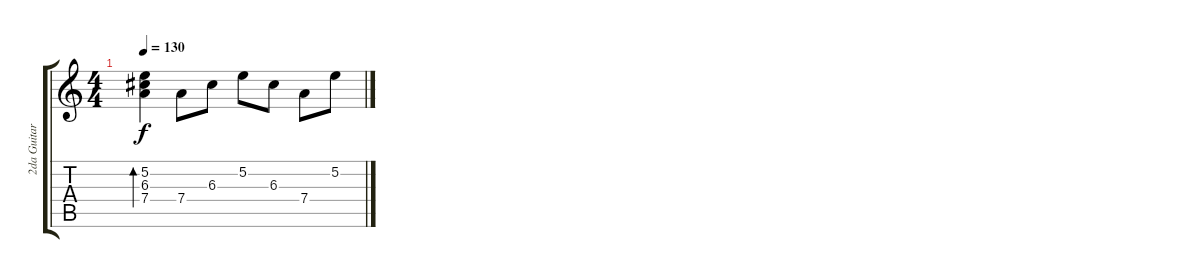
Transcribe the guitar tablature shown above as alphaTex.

\track ("2da Guitarra" "2da Guitar") {instrument electricguitarclean}
\staff {score tabs}
\tuning (E4 B3 G3 D3 A2 E2) {hide}
\ts (4 4)
\tempo 130
\clef g2
\ks c
(5.2 6.3 7.4).4{bd 240 dy f} 7.4.8 6.3.8 5.2.8 6.3.8 7.4.8 5.2.8
